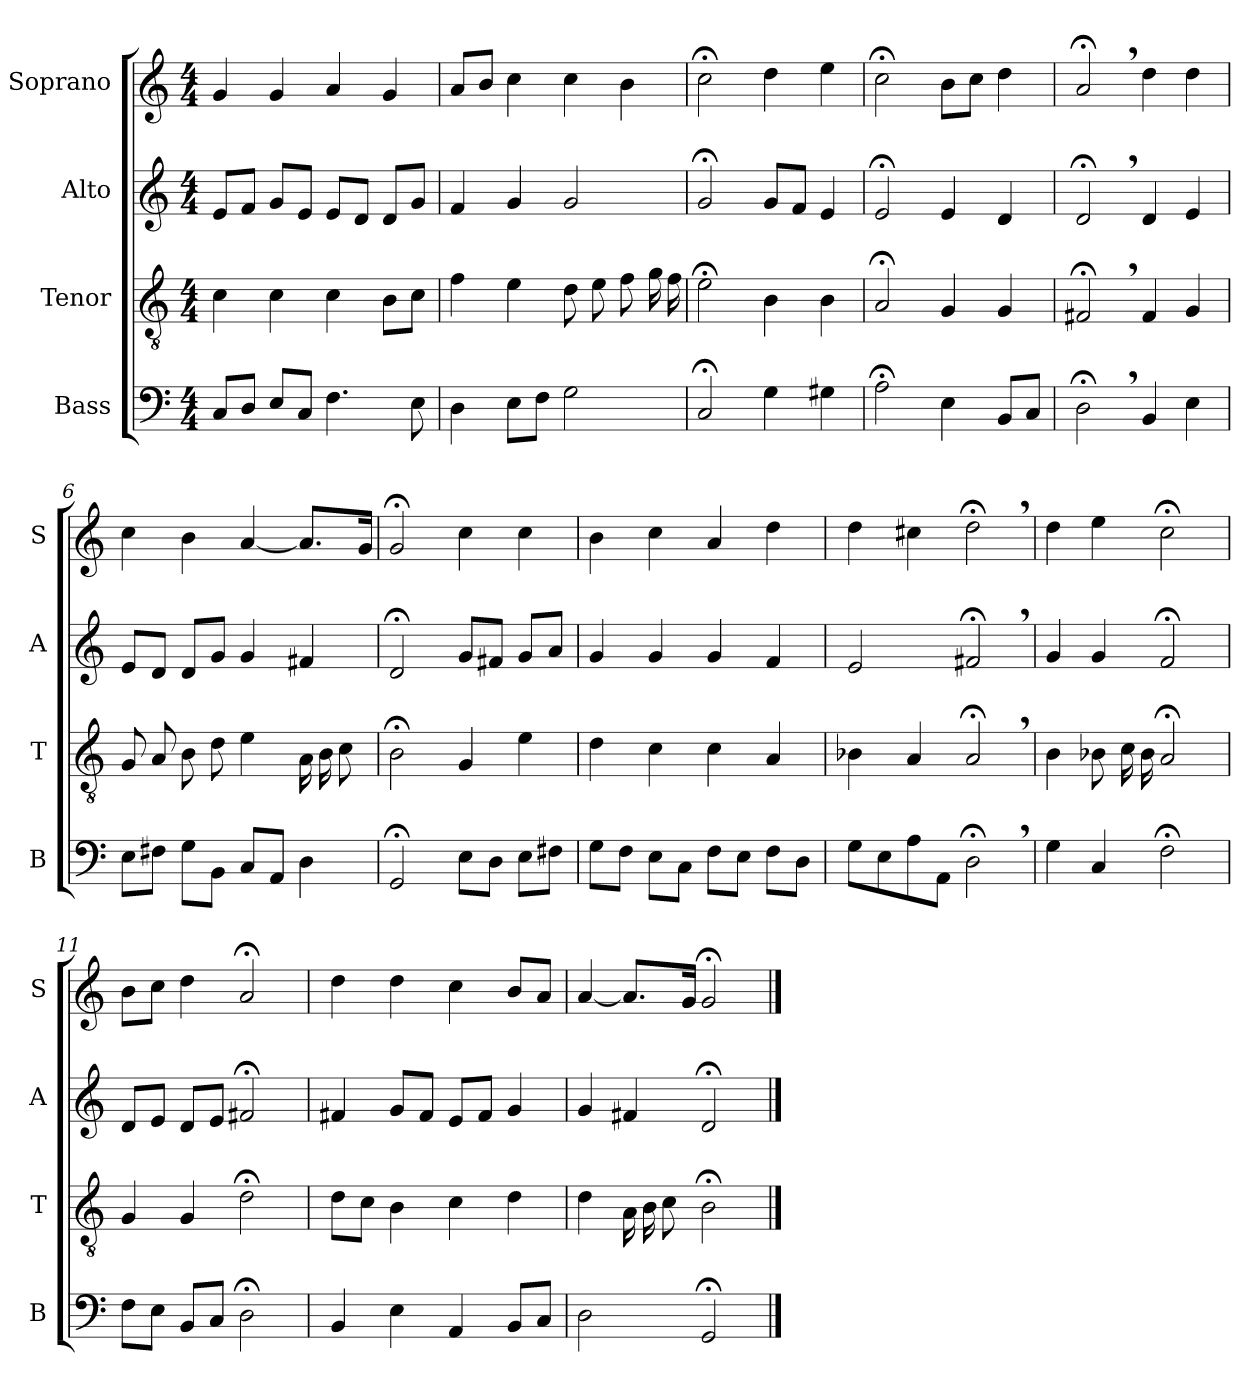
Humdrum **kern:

**kern	**kern	**kern	**kern
*part4	*part3	*part2	*part1
*staff4	*staff3	*staff2	*staff1
*I"Bass	*I"Tenor	*I"Alto	*I"Soprano
*I'B	*I'T	*I'A	*I'S
*clefF4	*clefGv2	*clefG2	*clefG2
*k[]	*k[]	*k[]	*k[]
*M4/4	*M4/4	*M4/4	*M4/4
=1	=1	=1	=1
8C/L	4c\	8e/L	4g/
8D/J	.	8f/J	.
8E/L	4c\	8g/L	4g/
8C/J	.	8e/J	.
4.F\	4c\	8e/L	4a/
.	.	8d/J	.
.	8B\L	8d/L	4g/
8E\	8c\J	8g/J	.
=2	=2	=2	=2
4D\	4f\	4f/	8a/L
.	.	.	8b/J
8E\L	4e\	4g/	4cc\
8F\J	.	.	.
2G\	8d\	2g/	4cc\
.	8e\	.	.
.	8f\	.	4b\
.	16g\	.	.
.	16f\	.	.
=3	=3	=3	=3
2C;</	2e;<\	2g;</	2cc;<\
4G\	4B\	8g/L	4dd\
.	.	8f/J	.
4G#X\	4B\	4e/	4ee\
=4	=4	=4	=4
2A;<\	2A;</	2e;</	2cc;<\
4E\	4G/	4e/	8b\L
.	.	.	8cc\J
8BB/L	4G/	4d/	4dd\
8C/J	.	.	.
=5	=5	=5	=5
2D;<,\	2F#X;<,/	2d;<,/	2a;<,/
4BB/	4F#/	4d/	4dd\
4E\	4G/	4e/	4dd\
=6	=6	=6	=6
8E\L	8G/	8e/L	4cc\
8F#X\J	8A/	8d/J	.
8G\L	8B\	8d/L	4b\
8BB\J	8d\	8g/J	.
8C/L	4e\	4g/	[4a/
8AA/J	.	.	.
4D\	16A\	4f#X/	8.a/L]
.	16B\	.	.
.	8c\	.	.
.	.	.	16g/Jk
=7	=7	=7	=7
2GG;</	2B;<\	2d;</	2g;</
8E\L	4G/	8g/L	4cc\
8D\J	.	8f#X/J	.
8E\L	4e\	8g/L	4cc\
8F#X\J	.	8a/J	.
=8	=8	=8	=8
8G\L	4d\	4g/	4b\
8F\J	.	.	.
8E\L	4c\	4g/	4cc\
8C\J	.	.	.
8F\L	4c\	4g/	4a/
8E\J	.	.	.
8F\L	4A/	4f/	4dd\
8D\J	.	.	.
=9	=9	=9	=9
8G\L	4B-X\	2e/	4dd\
8E\	.	.	.
8A\	4A/	.	4cc#X\
8AA\J	.	.	.
2D;<,\	2A;<,/	2f#X;<,/	2dd;<,\
=10	=10	=10	=10
4G\	4B\	4g/	4dd\
4C/	8B-X\	4g/	4ee\
.	16c\	.	.
.	16B-\	.	.
2F;<\	2A;</	2f;</	2cc;<\
=11	=11	=11	=11
8F\L	4G/	8d/L	8b\L
8E\J	.	8e/J	8cc\J
8BB/L	4G/	8d/L	4dd\
8C/J	.	8e/J	.
2D;<\	2d;<\	2f#X;</	2a;<:/
=12	=12	=12	=12
4BB/	8d\L	4f#X/	4dd\
.	8c\J	.	.
4E\	4B\	8g/L	4dd\
.	.	8f#/J	.
4AA/	4c\	8e/L	4cc\
.	.	8f#/J	.
8BB/L	4d\	4g/	8b/L
8C/J	.	.	8a/J
=13	=13	=13	=13
2D\	4d\	4g/	[4a/
.	16A\	4f#X/	8.a/L]
.	16B\	.	.
.	8c\	.	.
.	.	.	16g/Jk
2GG;</	2B;<\	2d;</	2g;</
==	==	==	==
*-	*-	*-	*-
